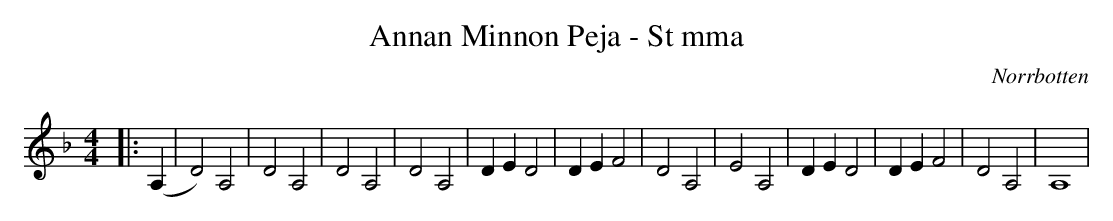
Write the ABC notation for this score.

X:1
T:Annan Minnon Peja - St mma
O:Norrbotten
M:4/4
L:1/4
K:Dm
|:(A, | D2) A,2 | D2 A,2 | D2 A,2 | D2 A,2 | DE D2 |DE F2 | D2 A,2 | E2 A,2 | DE D2 |DE F2 | D2 A,2 | A,4 |
